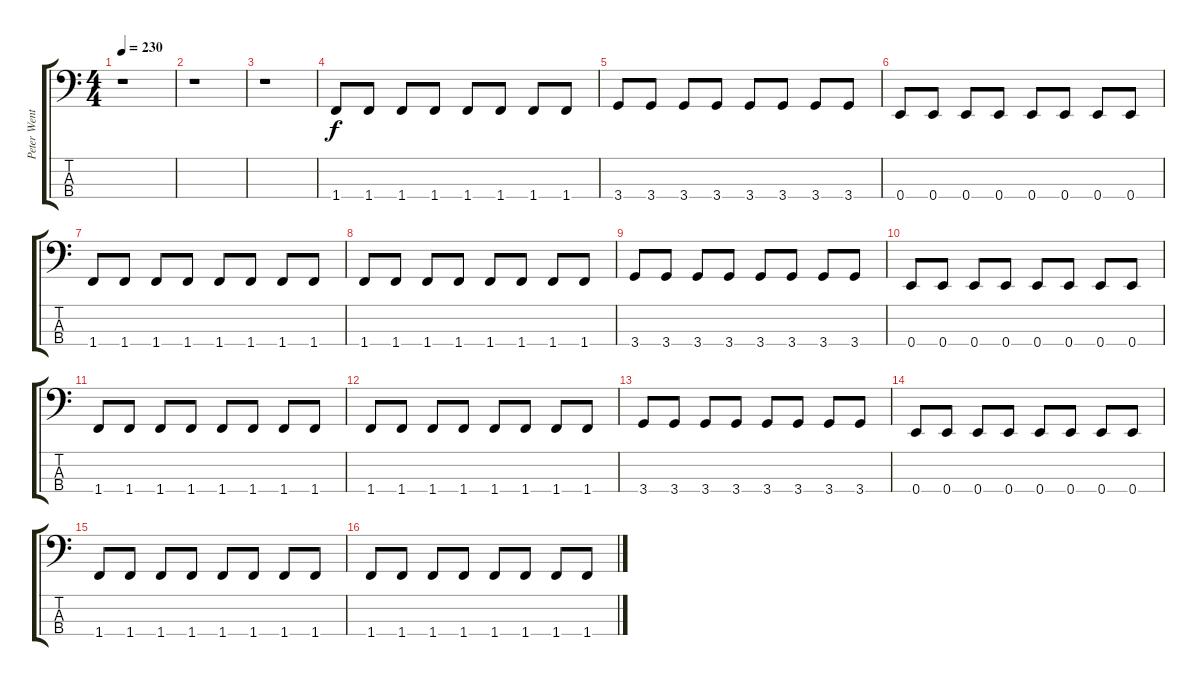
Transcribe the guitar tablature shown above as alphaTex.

\track ("Peter Wentz (Bass)" "Peter Went") {instrument electricbasspick}
\staff {score tabs}
\tuning (G2 D2 A1 E1) {hide}
\ts (4 4)
\tempo 230
\clef f4
\ks c
r.1{dy f} |
r.1 |
r.1 |
1.4.8 1.4.8 1.4.8 1.4.8 1.4.8 1.4.8 1.4.8 1.4.8 |
3.4.8 3.4.8 3.4.8 3.4.8 3.4.8 3.4.8 3.4.8 3.4.8 |
0.4.8 0.4.8 0.4.8 0.4.8 0.4.8 0.4.8 0.4.8 0.4.8 |
1.4.8 1.4.8 1.4.8 1.4.8 1.4.8 1.4.8 1.4.8 1.4.8 |
1.4.8 1.4.8 1.4.8 1.4.8 1.4.8 1.4.8 1.4.8 1.4.8 |
3.4.8 3.4.8 3.4.8 3.4.8 3.4.8 3.4.8 3.4.8 3.4.8 |
0.4.8 0.4.8 0.4.8 0.4.8 0.4.8 0.4.8 0.4.8 0.4.8 |
1.4.8 1.4.8 1.4.8 1.4.8 1.4.8 1.4.8 1.4.8 1.4.8 |
1.4.8 1.4.8 1.4.8 1.4.8 1.4.8 1.4.8 1.4.8 1.4.8 |
3.4.8 3.4.8 3.4.8 3.4.8 3.4.8 3.4.8 3.4.8 3.4.8 |
0.4.8 0.4.8 0.4.8 0.4.8 0.4.8 0.4.8 0.4.8 0.4.8 |
1.4.8 1.4.8 1.4.8 1.4.8 1.4.8 1.4.8 1.4.8 1.4.8 |
1.4.8 1.4.8 1.4.8 1.4.8 1.4.8 1.4.8 1.4.8 1.4.8
